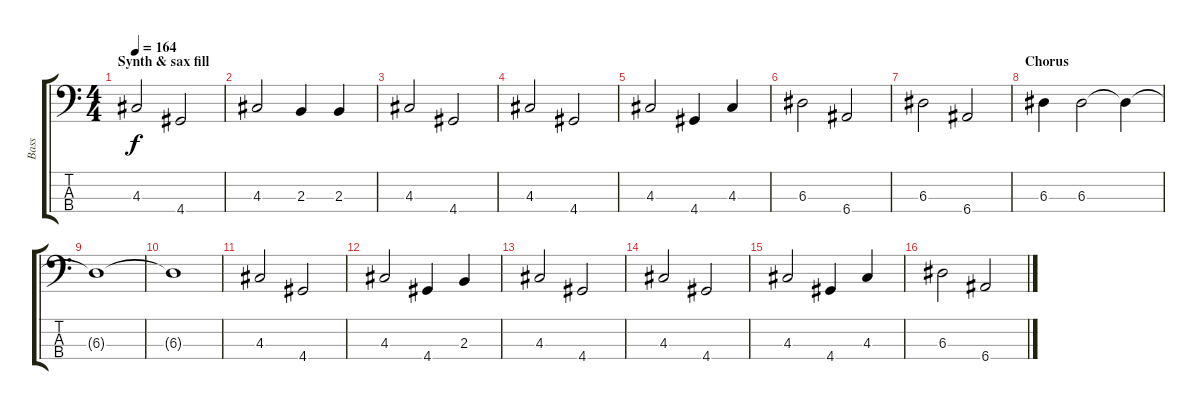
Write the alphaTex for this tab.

\track ("Bass" "Bass") {instrument electricbassfinger}
\staff {score tabs}
\tuning (G2 D2 A1 E1) {hide}
\ts (4 4)
\section ("" "Synth & sax fill")
\tempo 164
\clef f4
\ks c
4.3.2{dy f} 4.4.2 |
4.3.2 2.3.4 2.3.4 |
4.3.2 4.4.2 |
4.3.2 4.4.2 |
4.3.2 4.4.4 4.3.4 |
6.3.2 6.4.2 |
6.3.2 6.4.2 |
\section ("" "Chorus")
6.3.4 6.3.2 6.3{t}.4 |
6.3{t}.1 |
6.3{t}.1 |
4.3.2 4.4.2 |
4.3.2 4.4.4 2.3.4 |
4.3.2 4.4.2 |
4.3.2 4.4.2 |
4.3.2 4.4.4 4.3.4 |
6.3.2 6.4.2
